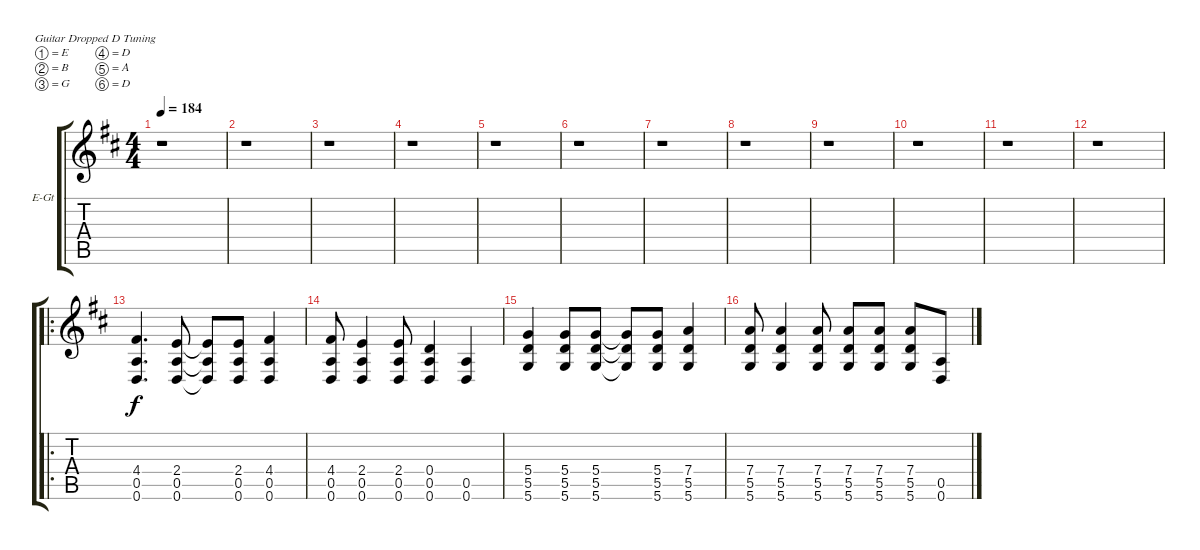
\defaultSystemsLayout 4
\bracketExtendMode groupsimilarinstruments
\firstSystemTrackNameOrientation horizontal
\otherSystemsTrackNameOrientation horizontal
\track ("Guitar 6" "E-Gt") {instrument distortionguitar}
\staff {score tabs}
\tuning (E4 B3 G3 D3 A2 D2)
\ts (4 4)
\tempo 184
\clef g2
\ks d
r.1{dy f} |
r.1 |
r.1 |
r.1 |
r.1 |
r.1 |
r.1 |
r.1 |
r.1 |
r.1 |
r.1 |
r.1 |
\ro
(4.4 0.5 0.6).4{d} (0.6 0.5 2.4).8 (0.6{t} 0.5{t} 2.4{t}).8 (0.6 0.5 2.4).8 (4.4 0.5 0.6).4 |
(4.4 0.5 0.6).8 (0.6 0.5 2.4).4 (0.6 0.5 2.4).8 (0.4 0.5 0.6).4 (0.6 0.5).4 |
(5.6 5.5 5.4).4 (5.6 5.5 5.4).8 (5.6 5.5 5.4).8 (5.6{t} 5.5{t} 5.4{t}).8 (5.6 5.5 5.4).8 (5.6 5.5 7.4).4 |
(5.6 5.5 7.4).8 (5.6 5.5 7.4).4 (5.6 5.5 7.4).8 (5.6 5.5 7.4).8 (5.6 5.5 7.4).8 (5.6 5.5 7.4).8 (0.6 0.5).8
